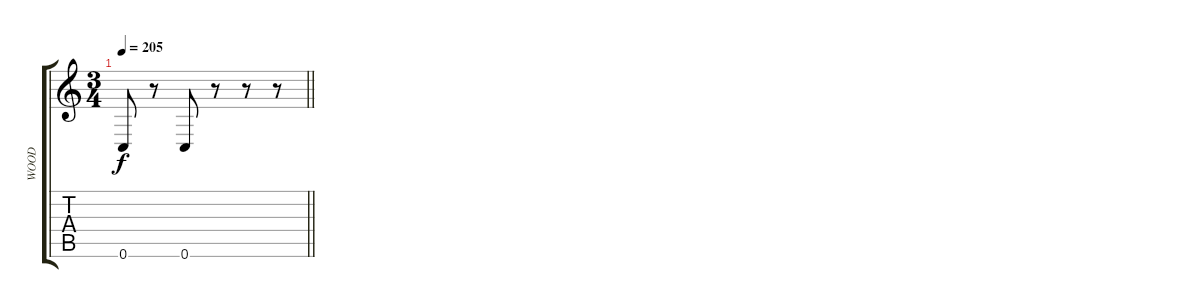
\track ("WOOD" "WOOD") {instrument distortionguitar}
\staff {score tabs}
\tuning (D4 A3 F3 C3 G2 C2) {hide}
\ts (3 4)
\tempo 205
\clef g2
\barLineRight lightlight
\ks c
0.6.8{dy f} r.8 0.6.8 r.8 r.8 r.8
